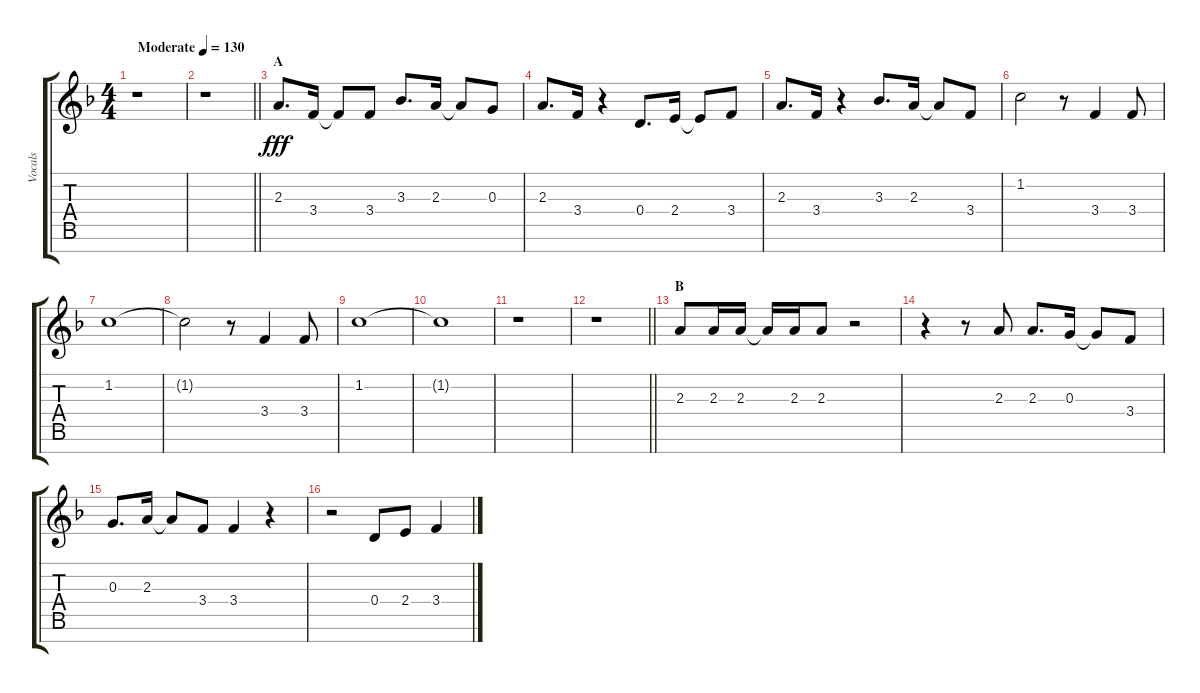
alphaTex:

\track ("Vocals" "Vocals") {instrument voiceoohs}
\staff {score tabs}
\tuning (E5 B4 G4 D4 A3 E3 B2) {hide}
\ts (4 4)
\tempo (130 "Moderate")
\clef g2
\ks f
r.1{dy fff instrument voiceoohs} |
\barLineRight lightlight
r.1 |
\section ("" "A")
2.3.8{d} 3.4.16 3.4{t}.8 3.4.8 3.3.8{d} 2.3.16 2.3{t}.8 0.3.8 |
2.3.8{d} 3.4.16 r.4 0.4.8{d} 2.4.16 2.4{t}.8 3.4.8 |
2.3.8{d} 3.4.16 r.4 3.3.8{d} 2.3.16 2.3{t}.8 3.4.8 |
1.2.2 r.8 3.4.4 3.4.8 |
1.2.1 |
1.2{t}.2 r.8 3.4.4 3.4.8 |
1.2.1 |
1.2{t}.1 |
r.1 |
\barLineRight lightlight
r.1 |
\section ("" "B")
2.3.8 2.3.16 2.3.16 2.3{t}.16 2.3.16 2.3.8 r.2 |
r.4 r.8 2.3.8 2.3.8{d} 0.3.16 0.3{t}.8 3.4.8 |
0.3.8{d} 2.3.16 2.3{t}.8 3.4.8 3.4.4 r.4 |
r.2 0.4.8 2.4.8 3.4.4
